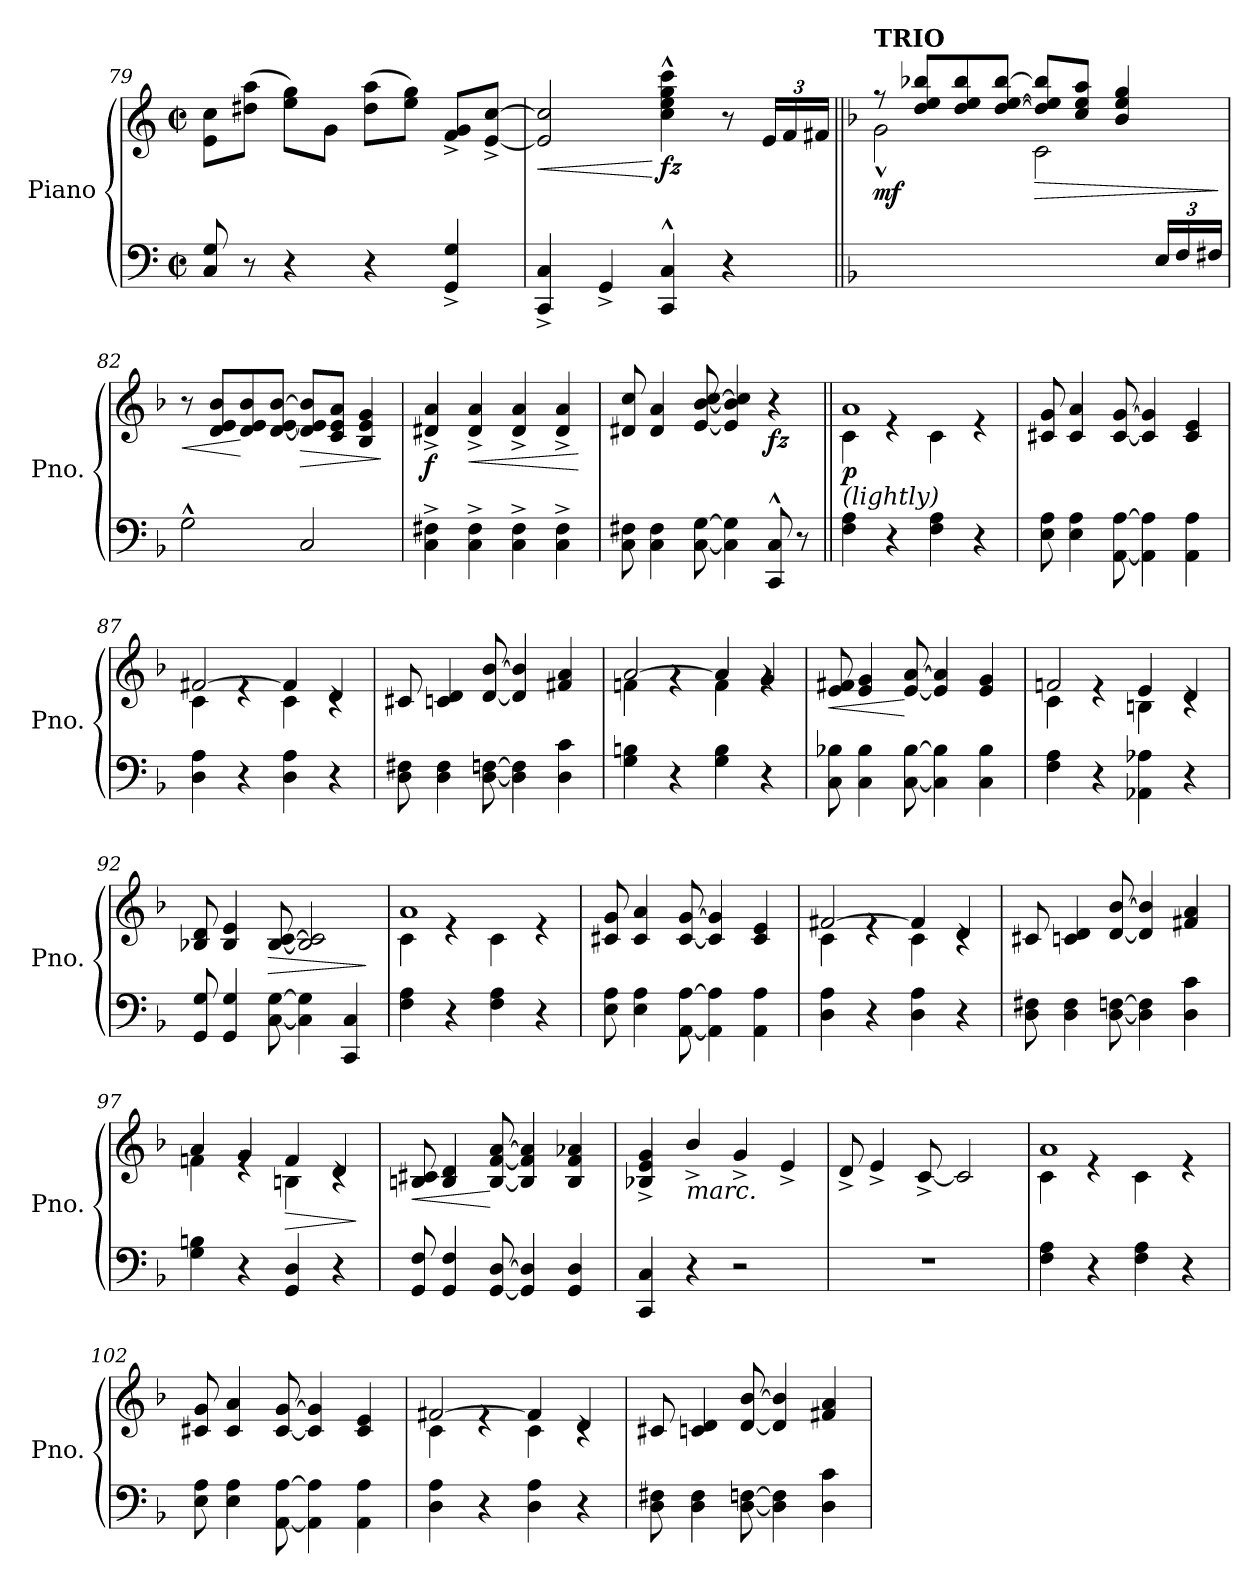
**kern	**kern	**dynam
*part1	*part1	*part1
*staff2	*staff1	*staff1/2
*I"Piano	*	*
*I'Pno.	*	*
*clefF4	*clefG2	*
*k[]	*k[]	*
*M2/2	*M2/2	*
*met(c|)	*met(c|)	*
=79	=79	=79
8C/ 8G/	8e\ 8cc\L	.
8r	(>8dd#X\ 8aa\J	.
4r	8ee\ 8gg\L)	.
.	8g\J	.
4r	(>8dd#\ 8aa\L	.
.	8ee\ 8gg\J)	.
4GG/^ 4G/^	8f/^ 8g/^L	.
.	[8e/^ [8cc/^J	.
=80	=80	=80
!	!	!LO:HP:b
4CC/^ 4C/^	2e/] 2cc/]	<
4GG^/	.	.
!	!	!LO:DY:n=1:b
4CC/^^ 4C/^^	4cc\^^ 4ee\^^ 4gg\^^ 4ccc\^^	[ fz
4r	8r	.
*	*Xbrackettup	*
.	24e!/LL	.
.	24f!/	.
.	24f#X!/JJ	.
!!LO:LB:g=z
=81||	=81||	=81||
*k[b-]	*k[b-]	*
*	*^	*
!	!LO:TX:B:t=TRIO	!	!
!	!	!	!LO:DY:b
2..ryy	8r	2g^^\	mf
.	8dd/ 8ee/ 8bb-X/L	.	.
.	8dd/ 8ee/ 8bb-/	.	.
.	[8dd/ [8ee/ [8bb-/J	.	.
!	!	!	!LO:HP:b
.	8dd/] 8ee/] 8bb-/]L	2c\	>
.	8cc/ 8ee/ 8aa/J	.	.
.	4b-/ 4ee/ 4gg/	.	.
*Xbrackettup	*	*	*
24E!/LL	.	.	.
24F!/	.	.	.
24F#X!/JJ	.	.	.
*	*v	*v	*
.	.	]
=82	=82	=82
!	!	!LO:HP:b
2G^^\	8r	<
.	8d/ 8e/ 8b-/L	.
.	8d/ 8e/ 8b-/	[
.	[8d/ [8e/ [8b-/J	.
!	!	!LO:HP:b
2C/	8d/] 8e/] 8b-/]L	>
.	8c/ 8e/ 8a/J	.
.	4B-/ 4e/ 4g/	.
.	.	]
=83	=83	=83
!	!	!LO:DY:b
4C\^ 4F#X\^	4d#X/^ 4a/^	f
!	!	!LO:HP:b
4C\^ 4F#\^	4d#/^ 4a/^	<
4C\^ 4F#\^	4d#/^ 4a/^	.
4C\^ 4F#\^	4d#/^ 4a/^	.
.	.	[
=84	=84	=84
8C\ 8F#X\	8d#X/ 8cc/	.
4C\ 4F#\	4d#/ 4a/	.
[8C\ [8G\	[8e/ [8b-/ [8cc/	.
4C\] 4G\]	4e/] 4b-/] 4cc/]	.
!	!	!LO:DY:b
8CC/^^ 8C/^^	4r	fz
8r	.	.
=85||	=85||	=85||
*	*^	*
!	!LO:TX:b:i:t=(lightly)	!	!
!	!	!	!LO:DY:b
4F\ 4A\	1a	4c\	p
4r	.	4re	.
4F\ 4A\	.	4c\	.
4r	.	4re	.
*	*v	*v	*
=86	=86	=86
8E\ 8A\	8c#X/ 8g/	.
4E\ 4A\	4c#/ 4a/	.
[8AA\ [8A\	[8c#/ [8g/	.
4AA\] 4A\]	4c#/] 4g/]	.
4AA\ 4A\	4c#/ 4e/	.
!!LO:LB:g=z
=87	=87	=87
*	*^	*
4D\ 4A\	[2f#X/	4c\	.
4r	.	4re	.
4D\ 4A\	4f#/]	4c\	.
4r	4d/	4rc	.
*	*v	*v	*
=88	=88	=88
8D\ 8F#X\	8c#X/	.
4D\ 4F#\	4cn/ 4d/	.
[8D\ [8Fn\	[8d/ [8b-/	.
4D\] 4F\]	4d/] 4b-/]	.
4D\ 4c\	4f#X/ 4a/	.
=89	=89	=89
*	*^	*
4G\ 4Bn\	[2a/	4fn\	.
4r	.	4rg	.
4G\ 4B\	4a/]	4f\	.
4r	4g/	4rg	.
=90	=90	=90	=90
!	!	!	!LO:HP:b
*	*v	*v	*
8C\ 8B-X\	8e/ 8f#X/	<
4C\ 4B-\	4e/ 4g/	.
[8C\ [8B-\	[8e/ [8a/	[
4C\] 4B-\]	4e/] 4a/]	.
4C\ 4B-\	4e/ 4g/	.
=91	=91	=91
*	*^	*
4F\ 4A\	2fn/	4c\	.
4r	.	4re	.
4AA-X\ 4A-X\	4e/	4Bn\	.
4r	4d/	4rc	.
*	*v	*v	*
=92	=92	=92
8GG/ 8G/	8B-X/ 8d/	.
4GG/ 4G/	4B-/ 4e/	.
!	!	!LO:HP:b
[8C\ [8G\	[8B-/ [8c/	>
4C\] 4G\]	2B-/] 2c/]	.
4CC/ 4C/	.	.
.	.	]
!!LO:LB:g=z
=93	=93	=93
*	*^	*
4F\ 4A\	1a	4c\	.
4r	.	4re	.
4F\ 4A\	.	4c\	.
4r	.	4re	.
*	*v	*v	*
=94	=94	=94
8E\ 8A\	8c#X/ 8g/	.
4E\ 4A\	4c#/ 4a/	.
[8AA\ [8A\	[8c#/ [8g/	.
4AA\] 4A\]	4c#/] 4g/]	.
4AA\ 4A\	4c#/ 4e/	.
=95	=95	=95
*	*^	*
4D\ 4A\	[2f#X/	4c\	.
4r	.	4re	.
4D\ 4A\	4f#/]	4c\	.
4r	4d/	4rc	.
*	*v	*v	*
=96	=96	=96
8D\ 8F#X\	8c#X/	.
4D\ 4F#\	4cn/ 4d/	.
[8D\ [8Fn\	[8d/ [8b-/	.
4D\] 4F\]	4d/] 4b-/]	.
4D\ 4c\	4f#X/ 4a/	.
=97	=97	=97
*	*^	*
4G\ 4Bn\	4a/	4fn\	.
4r	4g/	4re	.
!	!	!	!LO:HP:b
4GG/ 4D/	4f/	4Bn\	>
4r	4d/	4rc	.
*	*v	*v	*
.	.	]
=98	=98	=98
!	!	!LO:HP:b
8GG/ 8F/	8Bn/ 8c#X/	<
4GG/ 4F/	4B/ 4d/	.
[8GG/ [8D/	[8B/ [8f/ [8a/	[
4GG/] 4D/]	4B/] 4f/] 4a/]	.
4GG/ 4D/	4B/ 4f/ 4a-X/	.
!!LO:PB:g=z
=99	=99	=99
4CC/ 4C/	4B-X/^ 4e/^ 4g/^	.
!	!LO:TX:b:i:t=marc.	!
4r	4b-i^/	.
2r	4g^/	.
.	4e^/	.
=100	=100	=100
1r	8d^/	.
.	4e^/	.
.	[8c^/	.
.	2c/]	.
=101	=101	=101
*	*^	*
4F\ 4A\	1a	4c\	.
4r	.	4re	.
4F\ 4A\	.	4c\	.
4r	.	4re	.
*	*v	*v	*
=102	=102	=102
8E\ 8A\	8c#X/ 8g/	.
4E\ 4A\	4c#/ 4a/	.
[8AA\ [8A\	[8c#/ [8g/	.
4AA\] 4A\]	4c#/] 4g/]	.
4AA\ 4A\	4c#/ 4e/	.
=103	=103	=103
*	*^	*
4D\ 4A\	[2f#X/	4c\	.
4r	.	4re	.
4D\ 4A\	4f#/]	4c\	.
4r	4d/	4rc	.
*	*v	*v	*
=104	=104	=104
8D\ 8F#X\	8c#X/	.
4D\ 4F#\	4cn/ 4d/	.
[8D\ [8Fn\	[8d/ [8b-/	.
4D\] 4F\]	4d/] 4b-/]	.
4D\ 4c\	4f#X/ 4a/	.
=	=	=
*-	*-	*-
